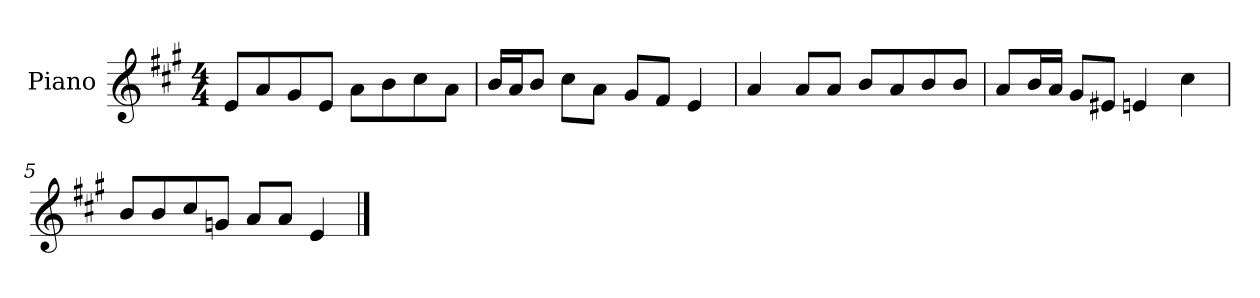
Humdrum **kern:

**kern
*part1
*staff1
*I"Piano
*I'P-no
*clefG2
*k[f#c#g#]
*M4/4
*MM90
=1
8e/L
8a/
8g#/
8e/J
8a\L
8b\
8cc#\
8a\J
=2
16b/LL
16a/J
8b/J
8cc#\L
8a\J
8g#/L
8f#/J
4e/
=3
4a/
8a/L
8a/J
8b/L
8a/
8b/
8b/J
=4
8a/L
16b/L
16a/JJ
8g#/L
8e#X/J
4en/
4cc#\
!!LO:LB:g=z
=5
8b/L
8b/
8cc#/
8gn/J
8a/L
8a/J
4e/
==
*-
